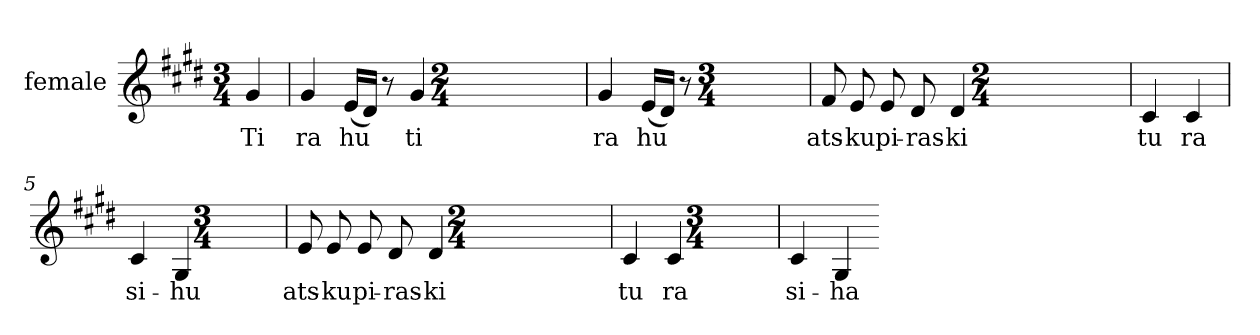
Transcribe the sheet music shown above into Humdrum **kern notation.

**kern	**text
*part1	*part1
*staff1	*staff1
*I"female	*
*clefG2	*
*k[f#c#g#d#]	*
*M3/4	*
*MM108	*
=	=
4g#	Ti
=1	=1
4g#	ra
(16e/LL	hu
16d#/JJ)	.
8r	.
4g#	ti
*M2/4	*
=2	=2
4g#	ra
(16e/LL	hu
16d#/JJ)	.
8r	.
*M3/4	*
=3	=3
8f#	ats-
8e	-ku
8e	pi-
8d#	-ras-
4d#	-ki
*M2/4	*
=4	=4
4c#	tu
4c#	ra
=5	=5
4c#	si-
4G#	-hu
*M3/4	*
=6	=6
8e	ats-
8e	-ku
8e	pi-
8d#	-ras-
4d#	-ki
*M2/4	*
=7	=7
4c#	tu
4c#	ra
*M3/4	*
=8	=8
4c#	si-
4G#	-ha
=-	=-
*-	*-
